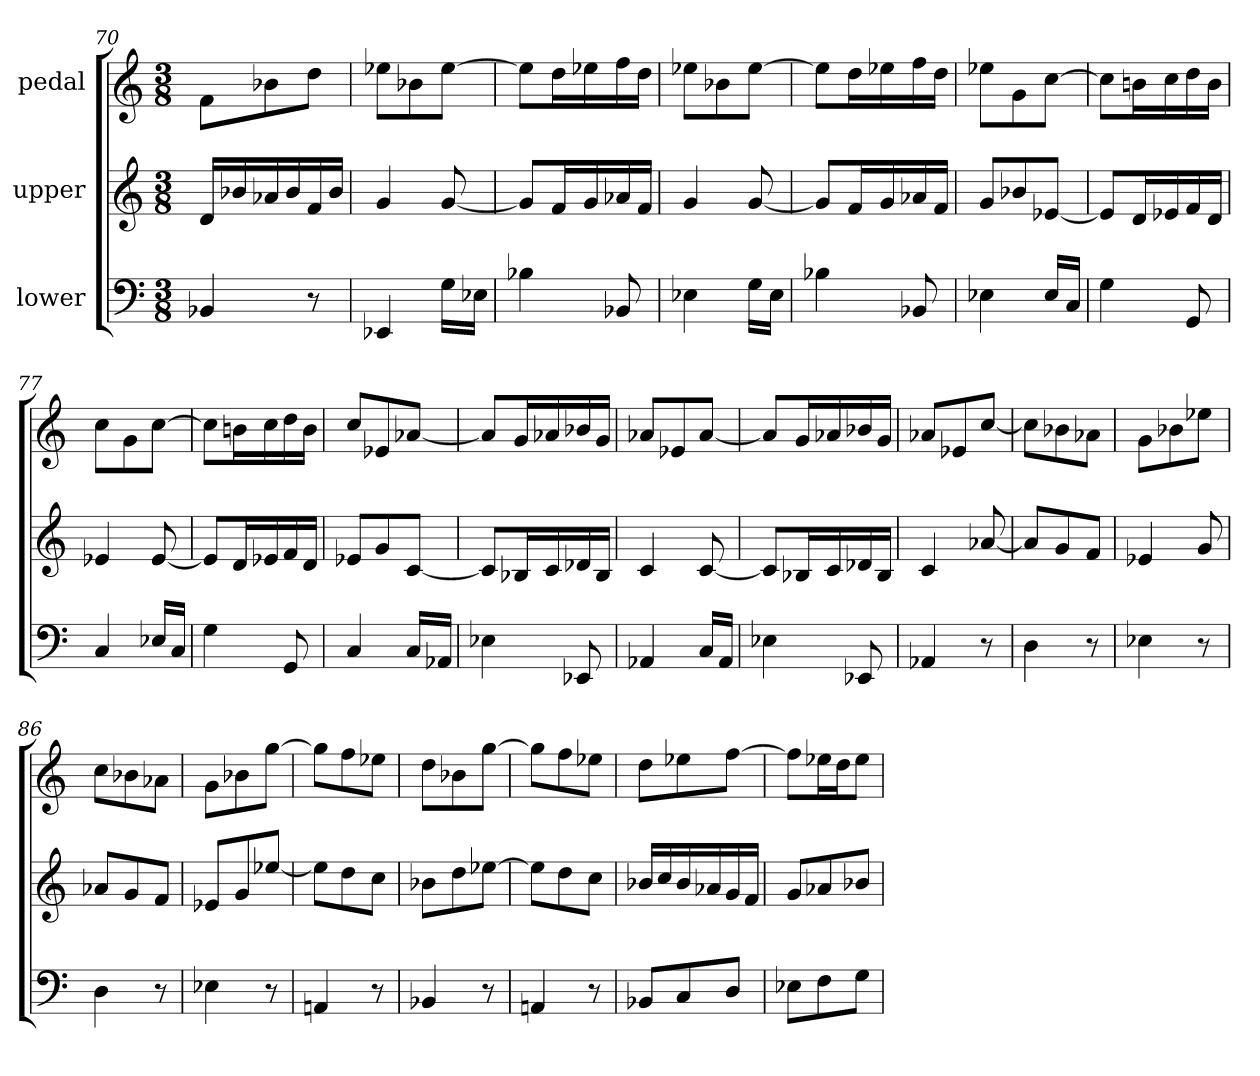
**kern	**kern	**kern
*part3	*part2	*part1
*staff3	*staff2	*staff1
*I"lower	*I"upper	*I"pedal
!!LO:LB:g=z
*clefF4	*clefG2	*clefG2
*M3/8	*M3/8	*M3/8
=70	=70	=70
4BB-/	16d/LL	8f\L
.	16b-/	.
.	16a-/	8b-\
.	16b-/	.
8r	16f/	8dd\J
.	16b-/JJ	.
=71	=71	=71
4EE-/	4g/	8ee-\L
.	.	8b-\
16G\LL	[8g/	[8ee-\J
16E-\JJ	.	.
=72	=72	=72
4B-\	8g/L]	8ee-\L]
.	16f/L	16dd\L
.	16g/	16ee-\
8BB-/	16a-/	16ff\
.	16f/JJ	16dd\JJ
=73	=73	=73
4E-\	4g/	8ee-\L
.	.	8b-\
16G\LL	[8g/	[8ee-\J
16E-\JJ	.	.
=74	=74	=74
4B-\	8g/L]	8ee-\L]
.	16f/L	16dd\L
.	16g/	16ee-\
8BB-/	16a-/	16ff\
.	16f/JJ	16dd\JJ
=75	=75	=75
4E-\	8g/L	8ee-\L
.	8b-/	8g\
16E-/LL	[8e-/J	[8cc\J
16C/JJ	.	.
=76	=76	=76
4G\	8e-/L]	8cc\L]
.	16d/L	16bn\L
.	16e-/	16cc\
8GG/	16f/	16dd\
.	16d/JJ	16b\JJ
=77	=77	=77
4C/	4e-/	8cc\L
.	.	8g\
16E-/LL	[8e-/	[8cc\J
16C/JJ	.	.
!!LO:LB:g=z
=78	=78	=78
4G\	8e-/L]	8cc\L]
.	16d/L	16bn\L
.	16e-/	16cc\
8GG/	16f/	16dd\
.	16d/JJ	16b\JJ
=79	=79	=79
4C/	8e-/L	8cc/L
.	8g/	8e-/
16C/LL	[8c/J	[8a-/J
16AA-/JJ	.	.
=80	=80	=80
4E-\	8c/L]	8a-/L]
.	16B-/L	16g/L
.	16c/	16a-/
8EE-/	16d-/	16b-/
.	16B-/JJ	16g/JJ
=81	=81	=81
4AA-/	4c/	8a-/L
.	.	8e-/
16C/LL	[8c/	[8a-/J
16AA-/JJ	.	.
=82	=82	=82
4E-\	8c/L]	8a-/L]
.	16B-/L	16g/L
.	16c/	16a-/
8EE-/	16d-/	16b-/
.	16B-/JJ	16g/JJ
=83	=83	=83
4AA-/	4c/	8a-/L
.	.	8e-/
8r	[8a-/	[8cc/J
=84	=84	=84
4D\	8a-/L]	8cc\L]
.	8g/	8b-\
8r	8f/J	8a-\J
=85	=85	=85
4E-\	4e-/	8g\L
.	.	8b-\
8r	8g/	8ee-\J
!!LO:PB:g=z
=86	=86	=86
4D\	8a-/L	8cc\L
.	8g/	8b-\
8r	8f/J	8a-\J
=87	=87	=87
4E-\	8e-/L	8g\L
.	8g/	8b-\
8r	[8ee-/J	[8gg\J
=88	=88	=88
4AAn/	8ee-\L]	8gg\L]
.	8dd\	8ff\
8r	8cc\J	8ee-\J
=89	=89	=89
4BB-/	8b-\L	8dd\L
.	8dd\	8b-\
8r	[8ee-\J	[8gg\J
=90	=90	=90
4AAn/	8ee-\L]	8gg\L]
.	8dd\	8ff\
8r	8cc\J	8ee-\J
=91	=91	=91
8BB-/L	16b-/LL	8dd\L
.	16cc/	.
8C/	16b-/	8ee-\
.	16a-/	.
8D/J	16g/	[8ff\J
.	16f/JJ	.
=92	=92	=92
8E-\L	8g/L	8ff\L]
8F\	8a-/	16ee-\L
.	.	16dd\J
8G\J	8b-/J	8ee-\J
=	=	=
*-	*-	*-
